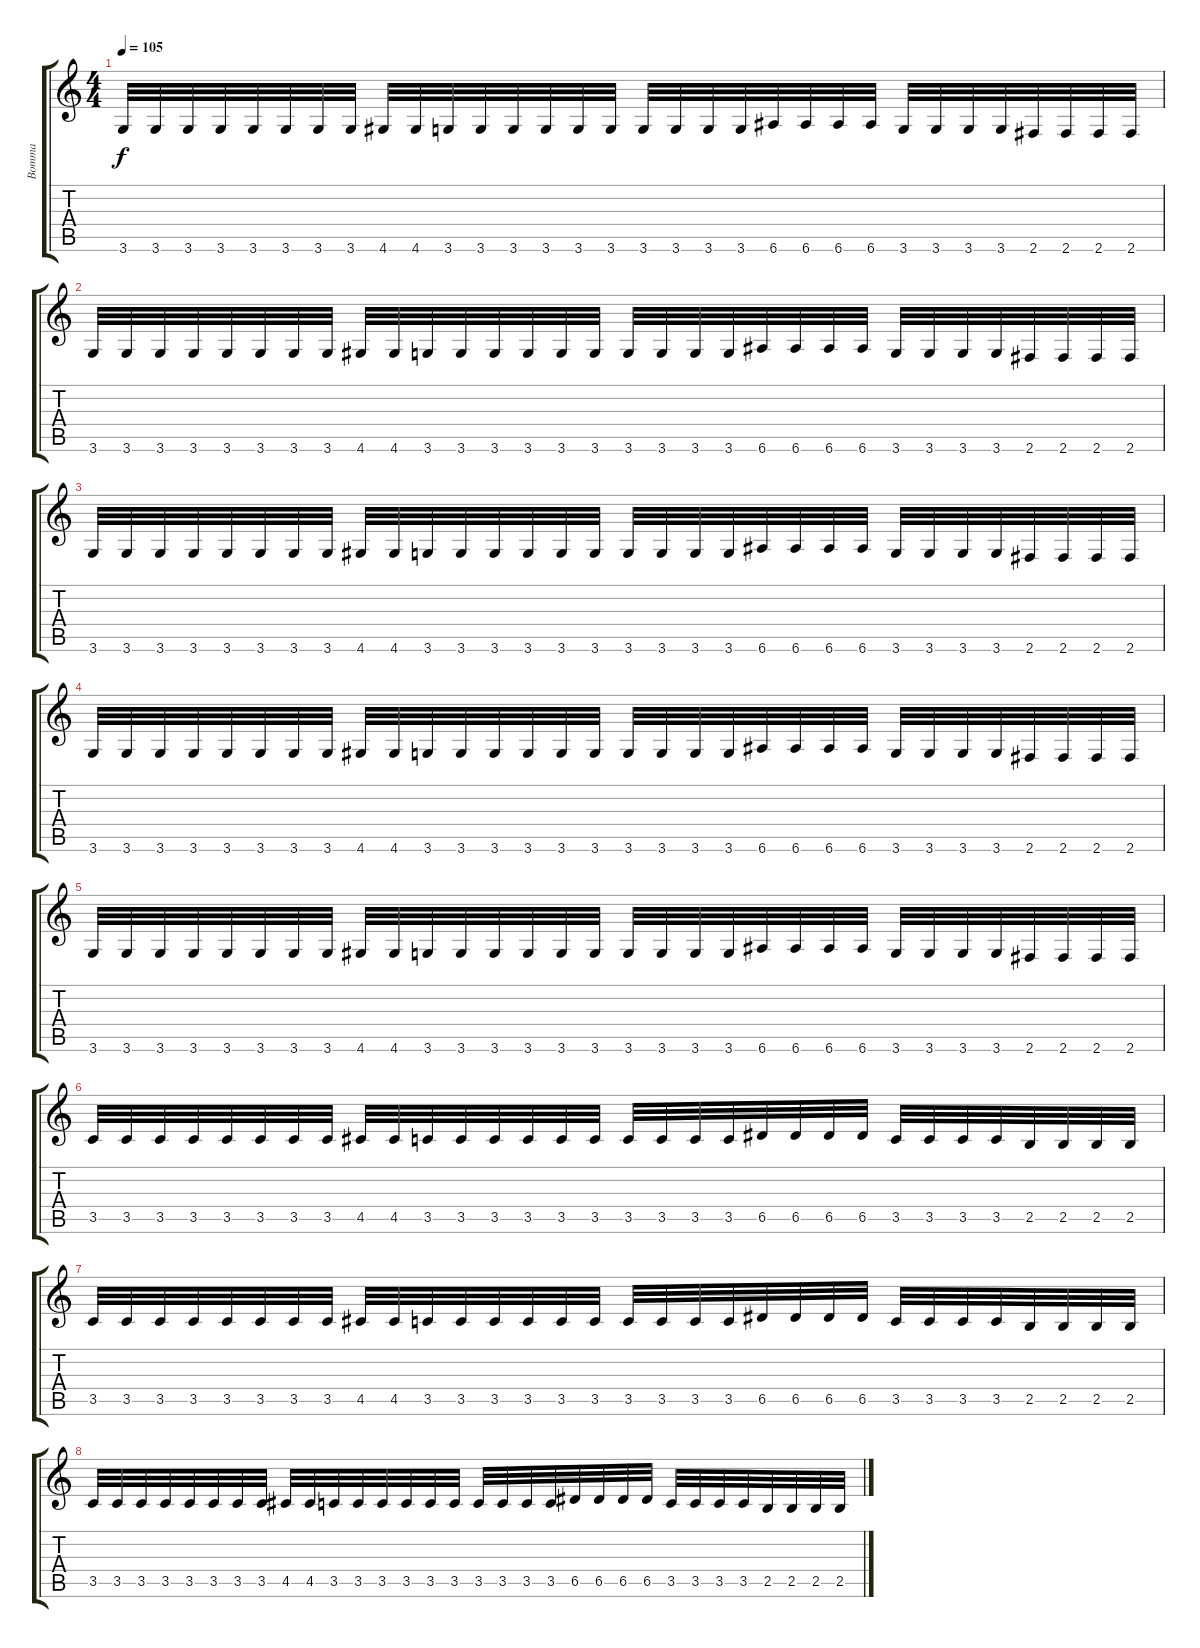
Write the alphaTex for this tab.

\track ("Bomma" "Bomma") {instrument acousticguitarsteel}
\staff {score tabs}
\tuning (E4 B3 G3 D3 A2 E2) {hide}
\ts (4 4)
\tempo 105
\clef g2
\ks c
3.6.32{dy f} 3.6.32 3.6.32 3.6.32 3.6.32 3.6.32 3.6.32 3.6.32 4.6.32 4.6.32 3.6.32 3.6.32 3.6.32 3.6.32 3.6.32 3.6.32 3.6.32 3.6.32 3.6.32 3.6.32 6.6.32 6.6.32 6.6.32 6.6.32 3.6.32 3.6.32 3.6.32 3.6.32 2.6.32 2.6.32 2.6.32 2.6.32 |
3.6.32 3.6.32 3.6.32 3.6.32 3.6.32 3.6.32 3.6.32 3.6.32 4.6.32 4.6.32 3.6.32 3.6.32 3.6.32 3.6.32 3.6.32 3.6.32 3.6.32 3.6.32 3.6.32 3.6.32 6.6.32 6.6.32 6.6.32 6.6.32 3.6.32 3.6.32 3.6.32 3.6.32 2.6.32 2.6.32 2.6.32 2.6.32 |
3.6.32 3.6.32 3.6.32 3.6.32 3.6.32 3.6.32 3.6.32 3.6.32 4.6.32 4.6.32 3.6.32 3.6.32 3.6.32 3.6.32 3.6.32 3.6.32 3.6.32 3.6.32 3.6.32 3.6.32 6.6.32 6.6.32 6.6.32 6.6.32 3.6.32 3.6.32 3.6.32 3.6.32 2.6.32 2.6.32 2.6.32 2.6.32 |
3.6.32 3.6.32 3.6.32 3.6.32 3.6.32 3.6.32 3.6.32 3.6.32 4.6.32 4.6.32 3.6.32 3.6.32 3.6.32 3.6.32 3.6.32 3.6.32 3.6.32 3.6.32 3.6.32 3.6.32 6.6.32 6.6.32 6.6.32 6.6.32 3.6.32 3.6.32 3.6.32 3.6.32 2.6.32 2.6.32 2.6.32 2.6.32 |
3.6.32 3.6.32 3.6.32 3.6.32 3.6.32 3.6.32 3.6.32 3.6.32 4.6.32 4.6.32 3.6.32 3.6.32 3.6.32 3.6.32 3.6.32 3.6.32 3.6.32 3.6.32 3.6.32 3.6.32 6.6.32 6.6.32 6.6.32 6.6.32 3.6.32 3.6.32 3.6.32 3.6.32 2.6.32 2.6.32 2.6.32 2.6.32 |
3.5.32 3.5.32 3.5.32 3.5.32 3.5.32 3.5.32 3.5.32 3.5.32 4.5.32 4.5.32 3.5.32 3.5.32 3.5.32 3.5.32 3.5.32 3.5.32 3.5.32 3.5.32 3.5.32 3.5.32 6.5.32 6.5.32 6.5.32 6.5.32 3.5.32 3.5.32 3.5.32 3.5.32 2.5.32 2.5.32 2.5.32 2.5.32 |
3.5.32 3.5.32 3.5.32 3.5.32 3.5.32 3.5.32 3.5.32 3.5.32 4.5.32 4.5.32 3.5.32 3.5.32 3.5.32 3.5.32 3.5.32 3.5.32 3.5.32 3.5.32 3.5.32 3.5.32 6.5.32 6.5.32 6.5.32 6.5.32 3.5.32 3.5.32 3.5.32 3.5.32 2.5.32 2.5.32 2.5.32 2.5.32 |
3.5.32 3.5.32 3.5.32 3.5.32 3.5.32 3.5.32 3.5.32 3.5.32 4.5.32 4.5.32 3.5.32 3.5.32 3.5.32 3.5.32 3.5.32 3.5.32 3.5.32 3.5.32 3.5.32 3.5.32 6.5.32 6.5.32 6.5.32 6.5.32 3.5.32 3.5.32 3.5.32 3.5.32 2.5.32 2.5.32 2.5.32 2.5.32
